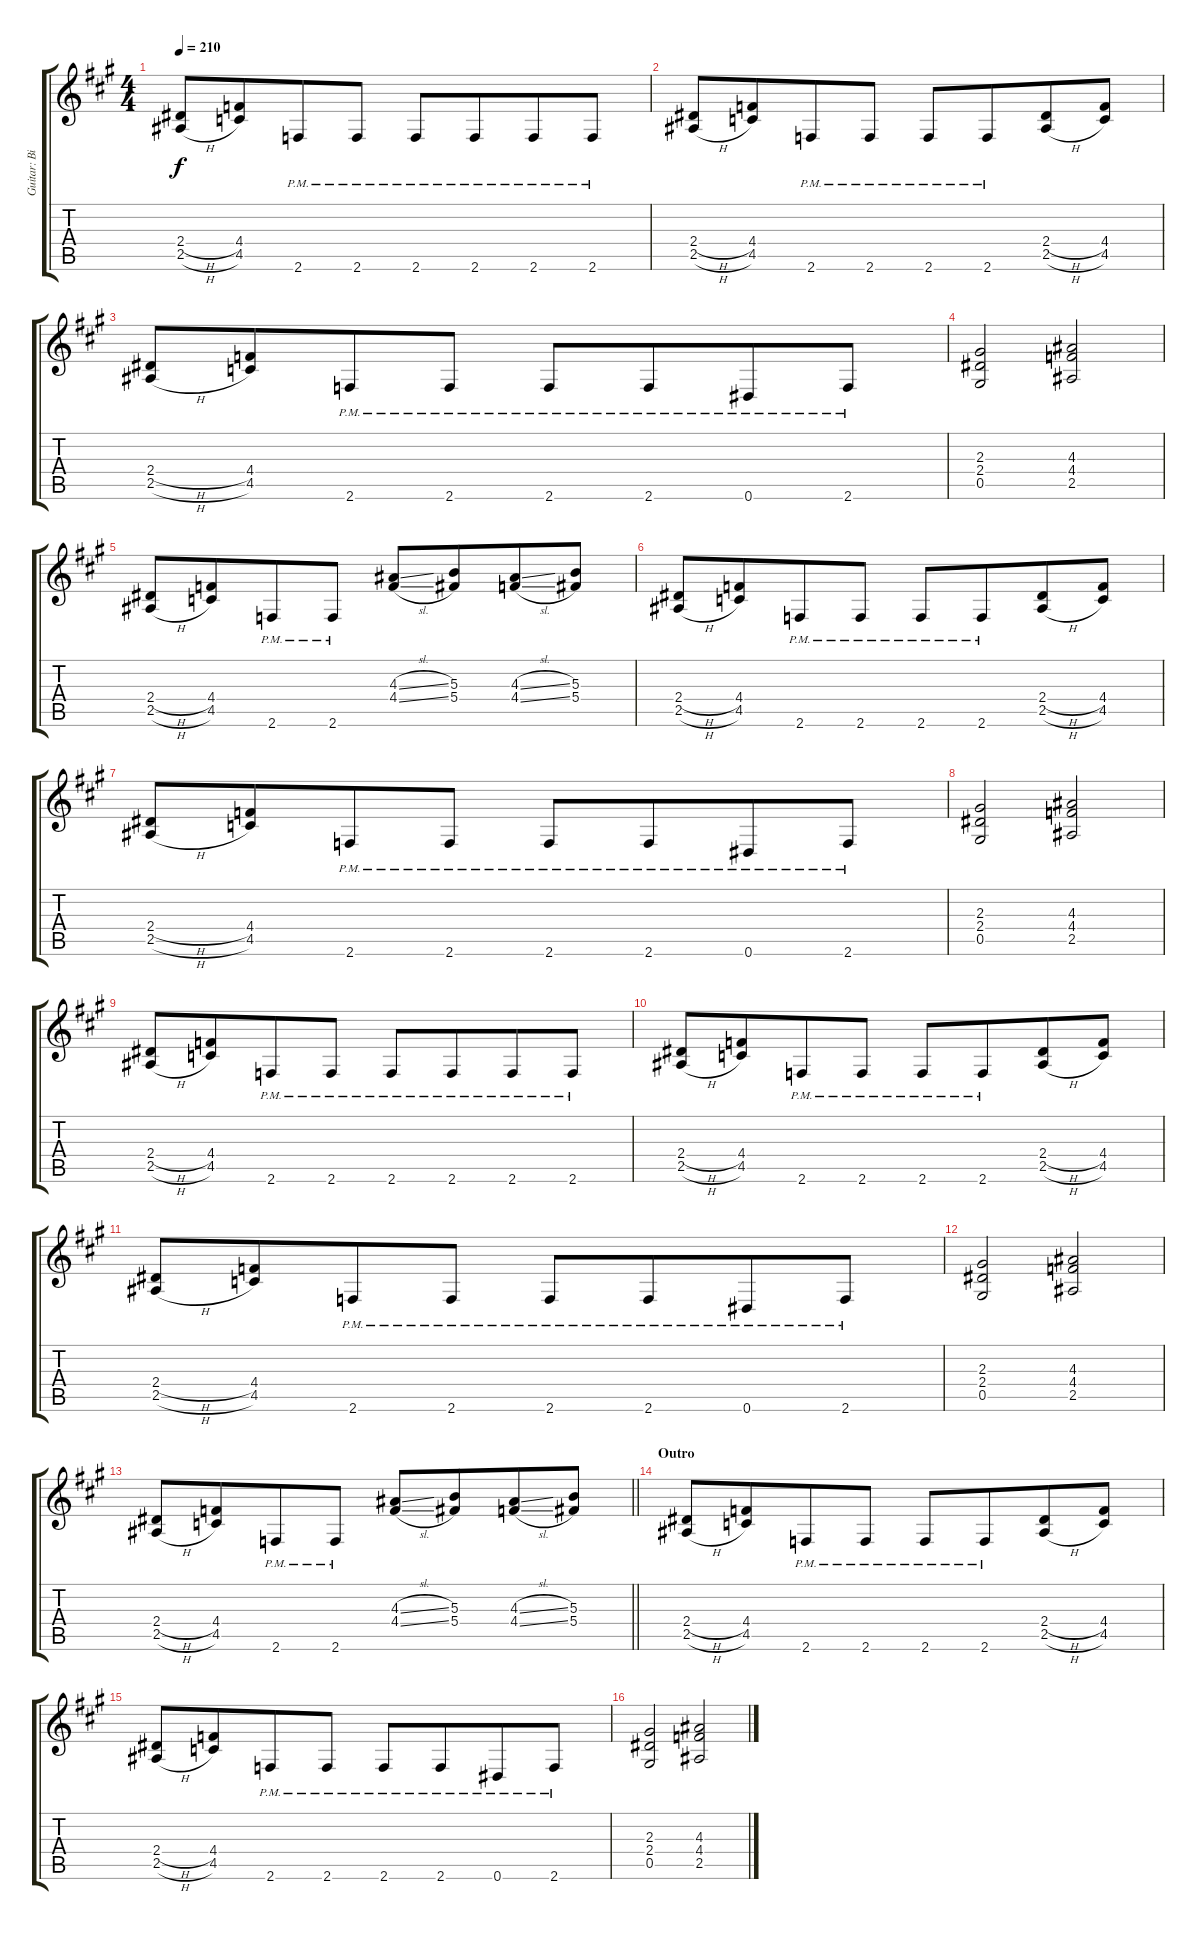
\track ("Guitar: Billy" "Guitar: Bi") {instrument distortionguitar}
\staff {score tabs}
\tuning (Eb4 Bb3 Gb3 Db3 Ab2 Eb2) {hide}
\ts (4 4)
\tempo 210
\clef g2
\ks a
(2.4{h} 2.5{h}).8{dy f} (4.4 4.5).8{beam merge} 2.6{pm}.8 2.6{pm}.8 2.6{pm}.8 2.6{pm}.8{beam merge} 2.6{pm}.8 2.6{pm}.8 |
(2.4{h} 2.5{h}).8 (4.4 4.5).8{beam merge} 2.6{pm}.8 2.6{pm}.8 2.6{pm}.8 2.6{pm}.8{beam merge} (2.4{h} 2.5{h}).8 (4.4 4.5).8 |
(2.4{h} 2.5{h}).8 (4.4 4.5).8{beam merge} 2.6{pm}.8 2.6{pm}.8 2.6{pm}.8 2.6{pm}.8{beam merge} 0.6{pm}.8 2.6{pm}.8 |
(2.3 2.4 0.5).2 (4.3 4.4 2.5).2 |
(2.4{h} 2.5{h}).8 (4.4 4.5).8{beam merge} 2.6{pm}.8 2.6{pm}.8 (4.3{sl} 4.4{sl}).8 (5.3 5.4).8{beam merge} (4.3{sl} 4.4{sl}).8 (5.3 5.4).8 |
(2.4{h} 2.5{h}).8 (4.4 4.5).8{beam merge} 2.6{pm}.8 2.6{pm}.8 2.6{pm}.8 2.6{pm}.8{beam merge} (2.4{h} 2.5{h}).8 (4.4 4.5).8 |
(2.4{h} 2.5{h}).8 (4.4 4.5).8{beam merge} 2.6{pm}.8 2.6{pm}.8 2.6{pm}.8 2.6{pm}.8{beam merge} 0.6{pm}.8 2.6{pm}.8 |
(2.3 2.4 0.5).2 (4.3 4.4 2.5).2 |
(2.4{h} 2.5{h}).8 (4.4 4.5).8{beam merge} 2.6{pm}.8 2.6{pm}.8 2.6{pm}.8 2.6{pm}.8{beam merge} 2.6{pm}.8 2.6{pm}.8 |
(2.4{h} 2.5{h}).8 (4.4 4.5).8{beam merge} 2.6{pm}.8 2.6{pm}.8 2.6{pm}.8 2.6{pm}.8{beam merge} (2.4{h} 2.5{h}).8 (4.4 4.5).8 |
(2.4{h} 2.5{h}).8 (4.4 4.5).8{beam merge} 2.6{pm}.8 2.6{pm}.8 2.6{pm}.8 2.6{pm}.8{beam merge} 0.6{pm}.8 2.6{pm}.8 |
(2.3 2.4 0.5).2 (4.3 4.4 2.5).2 |
\barLineRight lightlight
(2.4{h} 2.5{h}).8 (4.4 4.5).8{beam merge} 2.6{pm}.8 2.6{pm}.8 (4.3{sl} 4.4{sl}).8 (5.3 5.4).8{beam merge} (4.3{sl} 4.4{sl}).8 (5.3 5.4).8 |
\section ("" "Outro")
(2.4{h} 2.5{h}).8 (4.4 4.5).8{beam merge} 2.6{pm}.8 2.6{pm}.8 2.6{pm}.8 2.6{pm}.8{beam merge} (2.4{h} 2.5{h}).8 (4.4 4.5).8 |
(2.4{h} 2.5{h}).8 (4.4 4.5).8{beam merge} 2.6{pm}.8 2.6{pm}.8 2.6{pm}.8 2.6{pm}.8{beam merge} 0.6{pm}.8 2.6{pm}.8 |
(2.3 2.4 0.5).2 (4.3 4.4 2.5).2
